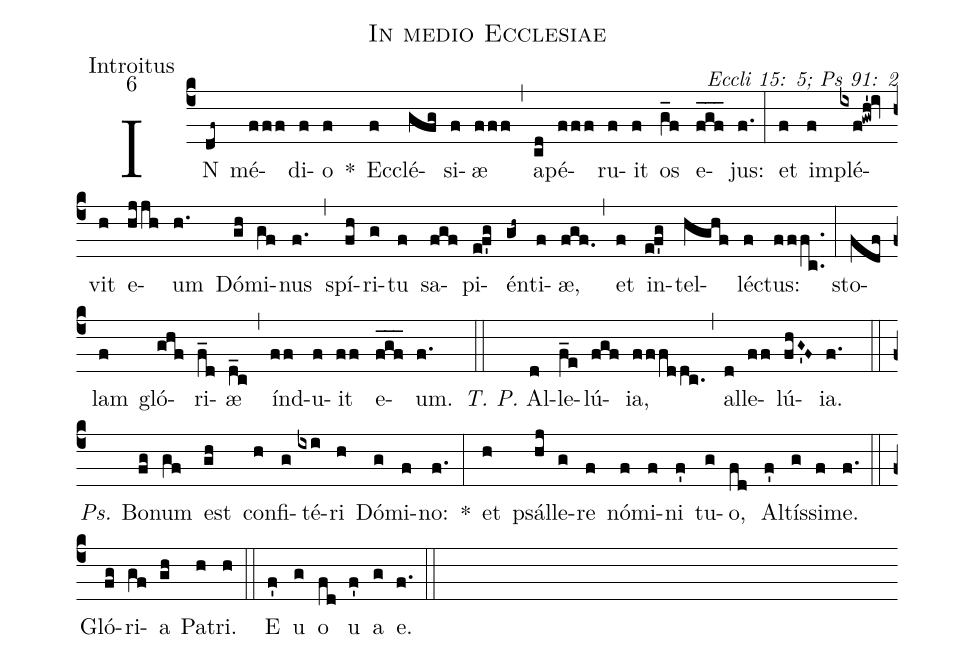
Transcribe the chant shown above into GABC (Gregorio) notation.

name: In medio Ecclesiae;
office-part: Introitus;
mode: 6;
commentary: Eccli 15: 5; Ps 91: 2;
%%
(c4) IN(df~) mé(fff)di(f)o(f) *() Ec(f)clé(gfg)si(f)æ(fff) (,) a(cd)pé(fff)ru(f)it(f) os(g_f) e(f_g_f_)jus:(f.) (:)
et(f) im(f)plé(ixf!gwh'!iv)vit(h) e(hjjh)um(h.) Dó(gh)mi(gf)nus(f.) (,) spí(fh)ri(g)tu(f) sa(fgf)pi(e!f'g)én(gh~)ti(f)æ,(fgf.) (,) et(f) in(e!f'g)tel(hghf)léc(f)tus:(fffc..) (:)
sto(fdf)lam(f) gló(ghf)ri(f_d)æ(d_c) (,) índ(ff)u(f)it(ff) e(f_g_f_)um.(f.) (::)
<i>T. P.</i> Al(d)le(f_e)lú(fgf)ia,(fffddc.) (,) al(d)le(ff)lú(fhG~'F~)ia.(f.) (::)
<i>Ps.</i> Bo(fg)num(gf) est(gh) con(h)fi(g)té(ixi)ri(h) Dó(g)mi(f)no:(f.) *(:)
et(h) psál(hj)le(g)re(f) nó(f)mi(f)ni(f') tu(g)o,(fd) Al(f')tís(g)si(f)me.(f.) (::)
Gló(fg)ri(gf)a(gh) Pa(h)tri.(h) (::)
E<eu>(f') u(g) o(fd) u(f') a(g) e.</eu>(f.) (::)
